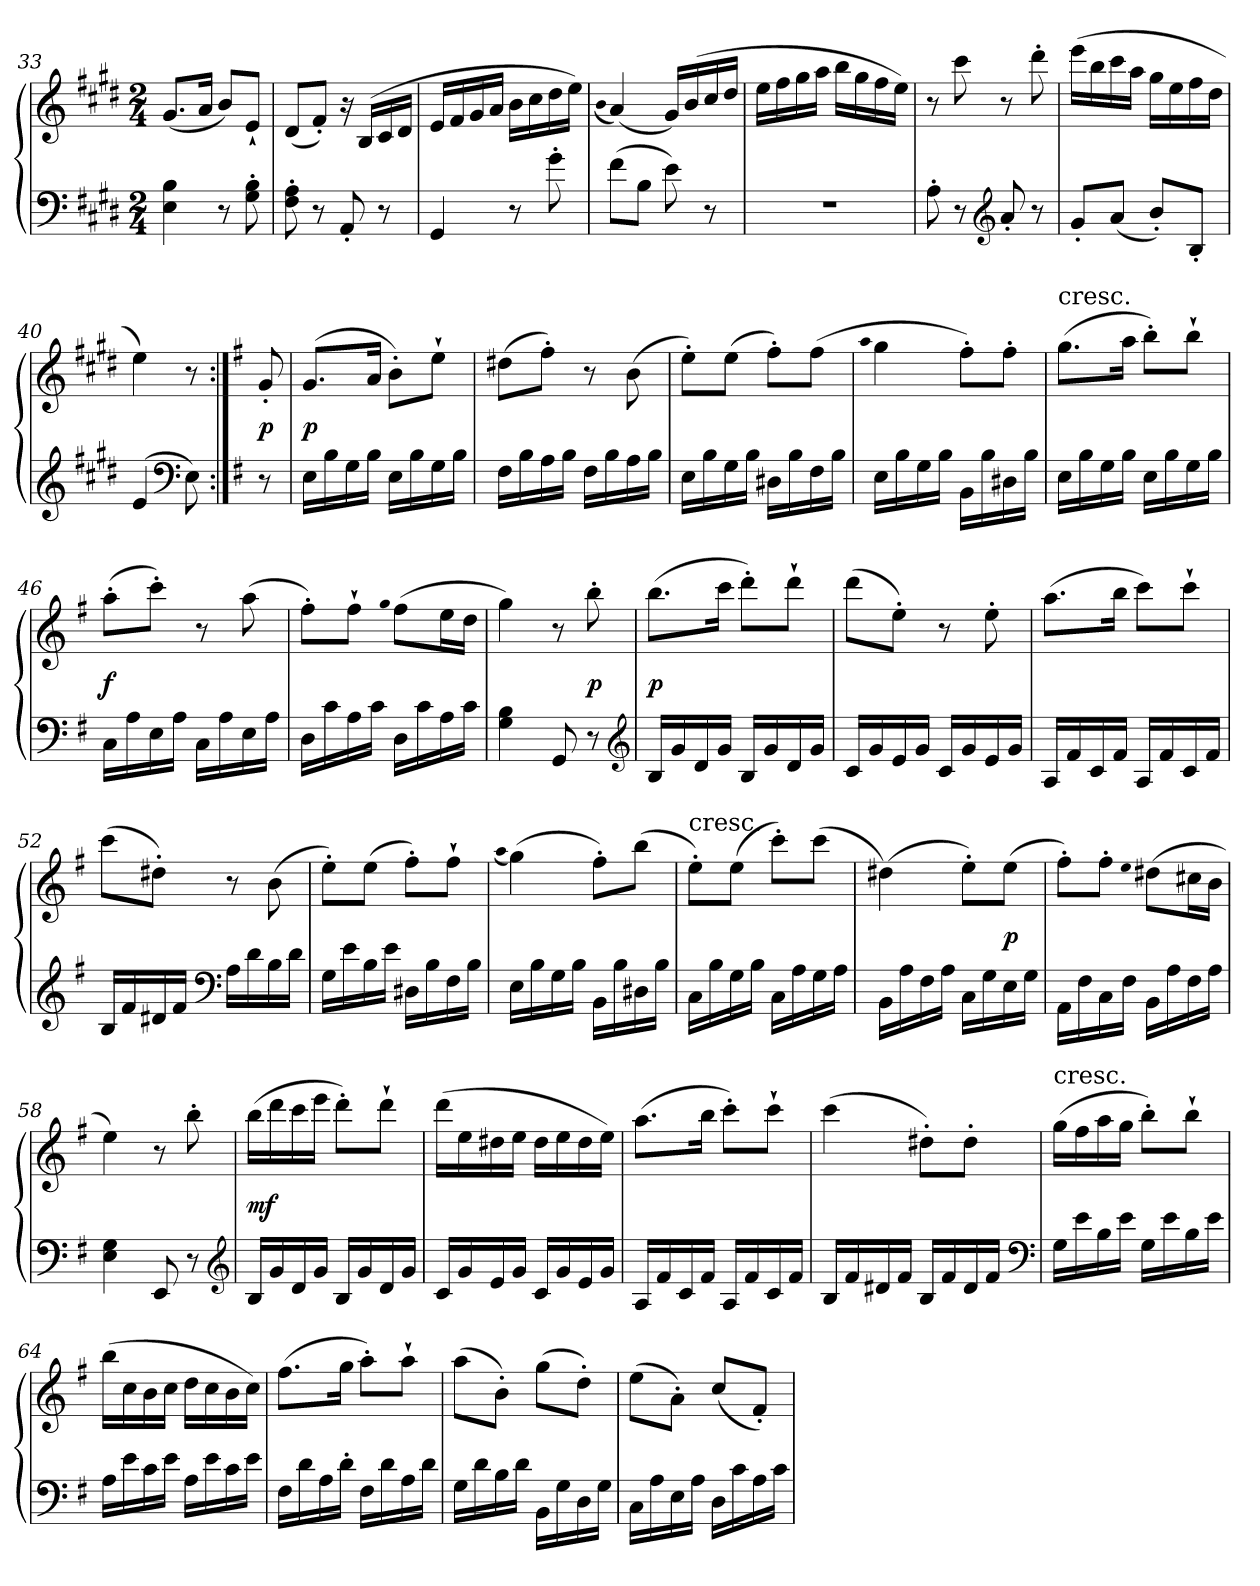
**kern	**kern	**dynam
*part1	*part1	*part1
*staff2	*staff1	*staff1/2
*clefF4	*clefG2	*
*k[f#c#g#d#]	*k[f#c#g#d#]	*
*M2/4	*M2/4	*
=33	=33	=33
4E\ 4B\	(8.g#/L	.
.	16a/Jk	.
8r	8b/L)	.
8G#'\ 8B'\	8e`/J	.
=34	=34	=34
8F#'\ 8A'\	(8d#/L	.
8r	8f#'/J)	.
8AA'/	16r	.
.	(16B/LL	.
8r	16c#/	.
.	16d#/JJ	.
=35	=35	=35
4GG#/	16e/LL	.
.	16f#/	.
.	16g#/	.
.	16a/JJ	.
8r	16b\LL	.
.	16cc#\	.
8g#'\	16dd#\	.
.	16ee\JJ)	.
=36	=36	=36
.	(qb	.
(8f#\L	(4a/)	.
8B\J	.	.
8e\)	16g#/LL)	.
.	(16b/	.
8r	16cc#/	.
.	16dd#/JJ	.
=37	=37	=37
2r	16ee\LL	.
.	16ff#\	.
.	16gg#\	.
.	16aa\JJ	.
.	16bb\LL	.
.	16gg#\	.
.	16ff#\	.
.	16ee\JJ)	.
=38	=38	=38
8A'\	8r	.
8r	8ccc#\	.
*clefG2	*	*
8a'/	8r	.
8r	8ddd#'\	.
=39	=39	=39
8g#'/L	(16eee\LL	.
.	16bb\	.
(8a/J	16ccc#\	.
.	16aa\JJ	.
8b'/L)	16gg#\LL	.
.	16ee\	.
8B'/J	16ff#\	.
.	16dd#\JJ	.
=40	=40	=40
(4e/	4ee\)	.
*clefF4	*	*
8E\)	8r	.
=:|!	=:|!	=:|!
*k[f#]	*k[f#]	*
8r	8g'/	p
=41	=41	=41
16E\LL	(8.g/L	p
16B\	.	.
16G\	.	.
16B\JJ	16a/Jk	.
16E\LL	8b'\L)	.
16B\	.	.
16G\	8ee`\J	.
16B\JJ	.	.
=42	=42	=42
16F#\LL	(8dd#X\L	.
16B\	.	.
16A\	8ff#'\J)	.
16B\JJ	.	.
16F#\LL	8r	.
16B\	.	.
16A\	(8b\	.
16B\JJ	.	.
=43	=43	=43
16E\LL	8ee'\L)	.
16B\	.	.
16G\	(8ee\J	.
16B\JJ	.	.
16D#X\LL	8ff#'\L)	.
16B\	.	.
16F#\	(8ff#\J	.
16B\JJ	.	.
=44	=44	=44
.	qaa	.
16E\LL	4gg\	.
16B\	.	.
16G\	.	.
16B\JJ	.	.
16BB\LL	8ff#'\L)	.
16B\	.	.
16D#X\	8ff#'\J	.
16B\JJ	.	.
=45	=45	=45
!	!LO:TX:t=cresc.	!
16E\LL	(8.gg\L	.
16B\	.	.
16G\	.	.
16B\JJ	16aa\Jk	.
16E\LL	8bb'\L)	.
16B\	.	.
16G\	8bb`\J	.
16B\JJ	.	.
=46	=46	=46
16C\LL	(8aa'\L	f
16A\	.	.
16E\	8ccc'\J)	.
16A\JJ	.	.
16C\LL	8r	.
16A\	.	.
16E\	(8aa\	.
16A\JJ	.	.
=47	=47	=47
16D\LL	8ff#'\L)	.
16c\	.	.
16A\	8ff#`\J	.
16c\JJ	.	.
.	qgg	.
16D\LL	(8ff#\L	.
16c\	.	.
16A\	16ee\L	.
16c\JJ	16dd\JJ	.
=48	=48	=48
4G\ 4B\	4gg\)	.
8GG/	8r	.
8r	8bb'\	p
*clefG2	*	*
=49	=49	=49
16B/LL	(8.bb\L	p
16g/	.	.
16d/	.	.
16g/JJ	16ccc\Jk	.
16B/LL	8ddd'\L)	.
16g/	.	.
16d/	8ddd`\J	.
16g/JJ	.	.
=50	=50	=50
16c/LL	(8ddd\L	.
16g/	.	.
16e/	8ee'\J)	.
16g/JJ	.	.
16c/LL	8r	.
16g/	.	.
16e/	8ee'\	.
16g/JJ	.	.
=51	=51	=51
16A/LL	(8.aa\L	.
16f#/	.	.
16c/	.	.
16f#/JJ	16bb\Jk	.
16A/LL	8ccc\L)	.
16f#/	.	.
16c/	8ccc`\J	.
16f#/JJ	.	.
=52	=52	=52
16B/LL	(8ccc\L	.
16f#/	.	.
16d#X/	8dd#X'\J)	.
16f#/JJ	.	.
*clefF4	*	*
16A\LL	8r	.
16d#\	.	.
16B\	(8b\	.
16d#\JJ	.	.
=53	=53	=53
16G\LL	8ee'\L)	.
16e\	.	.
16B\	(8ee\J	.
16e\JJ	.	.
16D#X\LL	8ff#'\L)	.
16B\	.	.
16F#\	8ff#`\J	.
16B\JJ	.	.
=54	=54	=54
.	(qaa	.
16E\LL	(4gg\)	.
16B\	.	.
16G\	.	.
16B\JJ	.	.
16BB\LL	8ff#'\L)	.
16B\	.	.
16D#X\	(8bb\J	.
16B\JJ	.	.
=55	=55	=55
!	!LO:TX:t=cresc.	!
16C\LL	8ee'\L)	.
16B\	.	.
16G\	(8ee\J	.
16B\JJ	.	.
16C\LL	8ccc'\L)	.
16A\	.	.
16G\	(8ccc\J	.
16A\JJ	.	.
=56	=56	=56
16BB\LL	(4dd#X\)	.
16A\	.	.
16F#\	.	.
16A\JJ	.	.
16C\LL	8ee'\L)	.
16G\	.	.
16E\	(8ee\J	p
16G\JJ	.	.
=57	=57	=57
16AA\LL	8ff#'\L)	.
16F#\	.	.
16C\	8ff#'\J	.
16F#\JJ	.	.
.	qee	.
16BB\LL	(8dd#X\L	.
16A\	.	.
16F#\	16cc#X\L	.
16A\JJ	16b\JJ	.
=58	=58	=58
4E\ 4G\	4ee\)	.
8EE/	8r	.
8r	8bb'\	.
*clefG2	*	*
=59	=59	=59
16B/LL	(16bb\LL	mf
16g/	16ddd\	.
16d/	16ccc\	.
16g/JJ	16eee\JJ	.
16B/LL	8ddd'\L)	.
16g/	.	.
16d/	8ddd`\J	.
16g/JJ	.	.
=60	=60	=60
16c/LL	(16ddd\LL	.
16g/	16ee\	.
16e/	16dd#X\	.
16g/JJ	16ee\JJ	.
16c/LL	16dd#\LL	.
16g/	16ee\	.
16e/	16dd#\	.
16g/JJ	16ee\JJ)	.
=61	=61	=61
16A/LL	(8.aa\L	.
16f#/	.	.
16c/	.	.
16f#/JJ	16bb\Jk	.
16A/LL	8ccc'\L)	.
16f#/	.	.
16c/	8ccc`\J	.
16f#/JJ	.	.
=62	=62	=62
16B/LL	(4ccc\	.
16f#/	.	.
16d#X/	.	.
16f#/JJ	.	.
16B/LL	8dd#X'\L)	.
16f#/	.	.
16d#/	8dd#'\J	.
16f#/JJ	.	.
*clefF4	*	*
=63	=63	=63
!	!LO:TX:t=cresc.	!
16G\LL	(16gg\LL	.
16e\	16ff#\	.
16B\	16aa\	.
16e\JJ	16gg\JJ	.
16G\LL	8bb'\L)	.
16e\	.	.
16B\	8bb`\J	.
16e\JJ	.	.
=64	=64	=64
16A\LL	(16bb\LL	.
16e\	16cc\	.
16c\	16b\	.
16e\JJ	16cc\JJ	.
16A\LL	16dd\LL	.
16e\	16cc\	.
16c\	16b\	.
16e\JJ	16cc\JJ)	.
=65	=65	=65
16F#\LL	(8.ff#\L	.
16d\	.	.
16A\	.	.
16d'\JJ	16gg\Jk	.
16F#\LL	8aa'\L)	.
16d\	.	.
16A\	8aa`\J	.
16d\JJ	.	.
=66	=66	=66
16G\LL	(8aa\L	.
16d\	.	.
16B\	8b'\J)	.
16d\JJ	.	.
16BB\LL	(8gg\L	.
16G\	.	.
16D\	8dd'\J)	.
16G\JJ	.	.
=67	=67	=67
16C\LL	(8ee\L	.
16A\	.	.
16E\	8a'\J)	.
16A\JJ	.	.
16D\LL	(8cc/L	.
16c\	.	.
16A\	8f#'/J)	.
16c\JJ	.	.
=	=	=
*-	*-	*-
